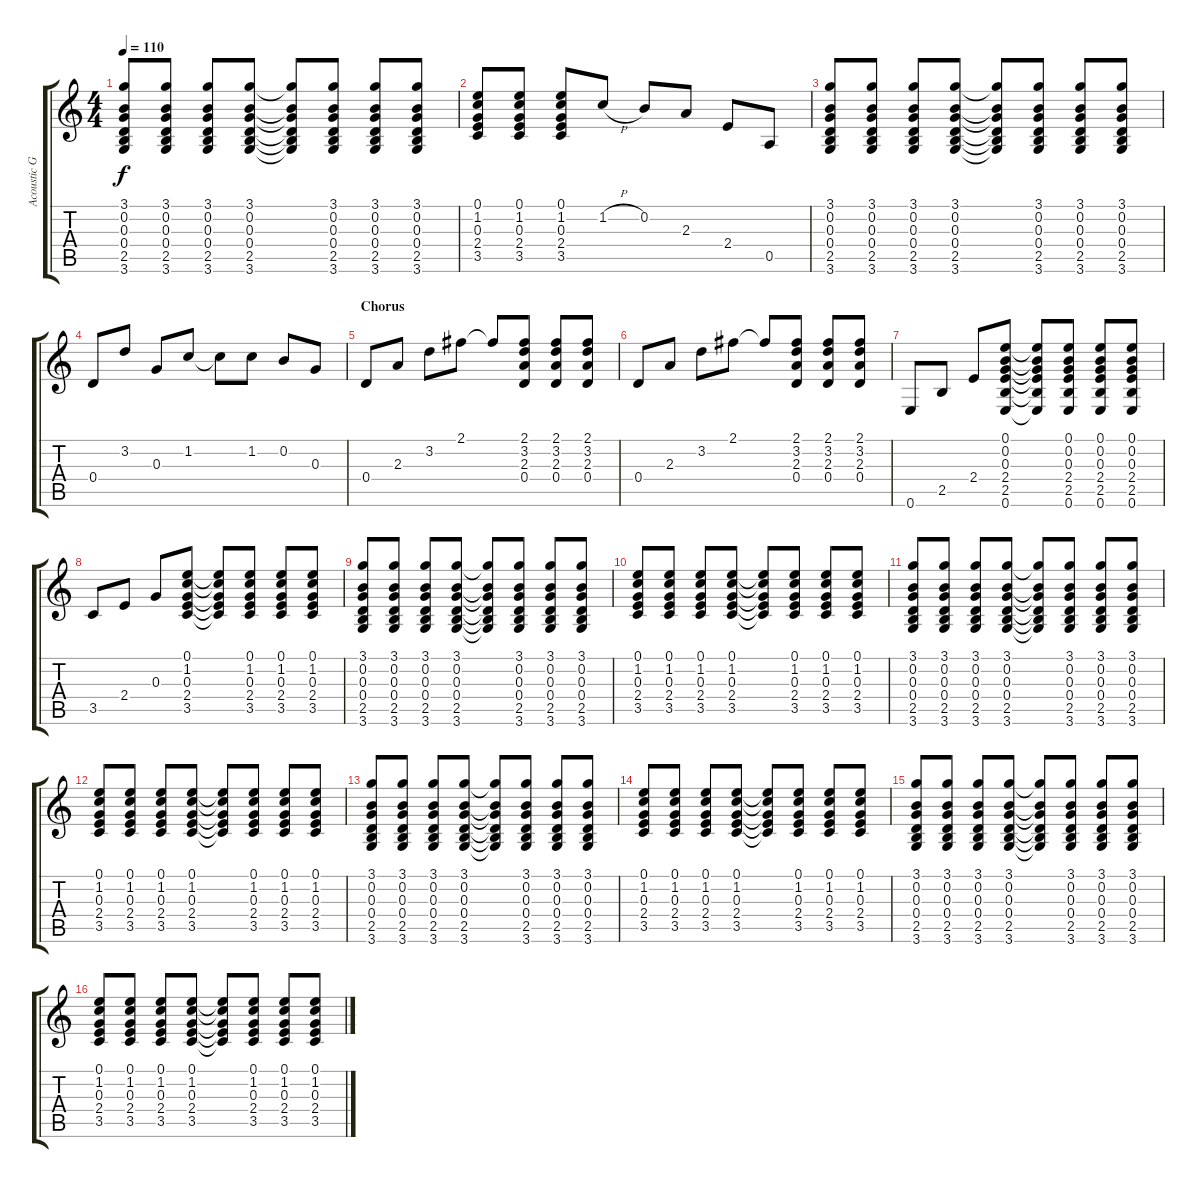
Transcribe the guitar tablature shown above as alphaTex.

\track ("Acoustic Guitar - Mick Cripps" "Acoustic G") {instrument acousticguitarsteel}
\staff {score tabs}
\tuning (E4 B3 G3 D3 A2 E2) {hide}
\ts (4 4)
\tempo 110
\clef g2
\ks c
(3.1 0.2 0.3 0.4 2.5 3.6).8{dy f} (3.1 0.2 0.3 0.4 2.5 3.6).8 (3.1 0.2 0.3 0.4 2.5 3.6).8 (3.1 0.2 0.3 0.4 2.5 3.6).8 (3.1{t} 0.2{t} 0.3{t} 0.4{t} 2.5{t} 3.6{t}).8 (3.1 0.2 0.3 0.4 2.5 3.6).8 (3.1 0.2 0.3 0.4 2.5 3.6).8 (3.1 0.2 0.3 0.4 2.5 3.6).8 |
(0.1 1.2 0.3 2.4 3.5).8 (0.1 1.2 0.3 2.4 3.5).8 (0.1 1.2 0.3 2.4 3.5).8 1.2{h}.8 0.2.8 2.3.8 2.4.8 0.5.8 |
(3.1 0.2 0.3 0.4 2.5 3.6).8 (3.1 0.2 0.3 0.4 2.5 3.6).8 (3.1 0.2 0.3 0.4 2.5 3.6).8 (3.1 0.2 0.3 0.4 2.5 3.6).8 (3.1{t} 0.2{t} 0.3{t} 0.4{t} 2.5{t} 3.6{t}).8 (3.1 0.2 0.3 0.4 2.5 3.6).8 (3.1 0.2 0.3 0.4 2.5 3.6).8 (3.1 0.2 0.3 0.4 2.5 3.6).8 |
0.4.8 3.2.8 0.3.8 1.2.8 1.2{t}.8 1.2.8 0.2.8 0.3.8 |
\section ("" "Chorus")
0.4.8 2.3.8 3.2.8 2.1.8 2.1{t}.8 (2.1 3.2 2.3 0.4).8 (2.1 3.2 2.3 0.4).8 (2.1 3.2 2.3 0.4).8 |
0.4.8 2.3.8 3.2.8 2.1.8 2.1{t}.8 (2.1 3.2 2.3 0.4).8 (2.1 3.2 2.3 0.4).8 (2.1 3.2 2.3 0.4).8 |
0.6.8 2.5.8 2.4.8 (0.1 0.2 0.3 2.4 2.5 0.6).8 (0.1{t} 0.2{t} 0.3{t} 2.4{t} 2.5{t} 0.6{t}).8 (0.1 0.2 0.3 2.4 2.5 0.6).8 (0.1 0.2 0.3 2.4 2.5 0.6).8 (0.1 0.2 0.3 2.4 2.5 0.6).8 |
3.5.8 2.4.8 0.3.8 (0.1 1.2 0.3 2.4 3.5).8 (0.1{t} 1.2{t} 0.3{t} 2.4{t} 3.5{t}).8 (0.1 1.2 0.3 2.4 3.5).8 (0.1 1.2 0.3 2.4 3.5).8 (0.1 1.2 0.3 2.4 3.5).8 |
(3.1 0.2 0.3 0.4 2.5 3.6).8 (3.1 0.2 0.3 0.4 2.5 3.6).8 (3.1 0.2 0.3 0.4 2.5 3.6).8 (3.1 0.2 0.3 0.4 2.5 3.6).8 (3.1{t} 0.2{t} 0.3{t} 0.4{t} 2.5{t} 3.6{t}).8 (3.1 0.2 0.3 0.4 2.5 3.6).8 (3.1 0.2 0.3 0.4 2.5 3.6).8 (3.1 0.2 0.3 0.4 2.5 3.6).8 |
(0.1 1.2 0.3 2.4 3.5).8 (0.1 1.2 0.3 2.4 3.5).8 (0.1 1.2 0.3 2.4 3.5).8 (0.1 1.2 0.3 2.4 3.5).8 (0.1{t} 1.2{t} 0.3{t} 2.4{t} 3.5{t}).8 (0.1 1.2 0.3 2.4 3.5).8 (0.1 1.2 0.3 2.4 3.5).8 (0.1 1.2 0.3 2.4 3.5).8 |
(3.1 0.2 0.3 0.4 2.5 3.6).8 (3.1 0.2 0.3 0.4 2.5 3.6).8 (3.1 0.2 0.3 0.4 2.5 3.6).8 (3.1 0.2 0.3 0.4 2.5 3.6).8 (3.1{t} 0.2{t} 0.3{t} 0.4{t} 2.5{t} 3.6{t}).8 (3.1 0.2 0.3 0.4 2.5 3.6).8 (3.1 0.2 0.3 0.4 2.5 3.6).8 (3.1 0.2 0.3 0.4 2.5 3.6).8 |
(0.1 1.2 0.3 2.4 3.5).8 (0.1 1.2 0.3 2.4 3.5).8 (0.1 1.2 0.3 2.4 3.5).8 (0.1 1.2 0.3 2.4 3.5).8 (0.1{t} 1.2{t} 0.3{t} 2.4{t} 3.5{t}).8 (0.1 1.2 0.3 2.4 3.5).8 (0.1 1.2 0.3 2.4 3.5).8 (0.1 1.2 0.3 2.4 3.5).8 |
(3.1 0.2 0.3 0.4 2.5 3.6).8 (3.1 0.2 0.3 0.4 2.5 3.6).8 (3.1 0.2 0.3 0.4 2.5 3.6).8 (3.1 0.2 0.3 0.4 2.5 3.6).8 (3.1{t} 0.2{t} 0.3{t} 0.4{t} 2.5{t} 3.6{t}).8 (3.1 0.2 0.3 0.4 2.5 3.6).8 (3.1 0.2 0.3 0.4 2.5 3.6).8 (3.1 0.2 0.3 0.4 2.5 3.6).8 |
(0.1 1.2 0.3 2.4 3.5).8 (0.1 1.2 0.3 2.4 3.5).8 (0.1 1.2 0.3 2.4 3.5).8 (0.1 1.2 0.3 2.4 3.5).8 (0.1{t} 1.2{t} 0.3{t} 2.4{t} 3.5{t}).8 (0.1 1.2 0.3 2.4 3.5).8 (0.1 1.2 0.3 2.4 3.5).8 (0.1 1.2 0.3 2.4 3.5).8 |
(3.1 0.2 0.3 0.4 2.5 3.6).8 (3.1 0.2 0.3 0.4 2.5 3.6).8 (3.1 0.2 0.3 0.4 2.5 3.6).8 (3.1 0.2 0.3 0.4 2.5 3.6).8 (3.1{t} 0.2{t} 0.3{t} 0.4{t} 2.5{t} 3.6{t}).8 (3.1 0.2 0.3 0.4 2.5 3.6).8 (3.1 0.2 0.3 0.4 2.5 3.6).8 (3.1 0.2 0.3 0.4 2.5 3.6).8 |
(0.1 1.2 0.3 2.4 3.5).8 (0.1 1.2 0.3 2.4 3.5).8 (0.1 1.2 0.3 2.4 3.5).8 (0.1 1.2 0.3 2.4 3.5).8 (0.1{t} 1.2{t} 0.3{t} 2.4{t} 3.5{t}).8 (0.1 1.2 0.3 2.4 3.5).8 (0.1 1.2 0.3 2.4 3.5).8 (0.1 1.2 0.3 2.4 3.5).8
